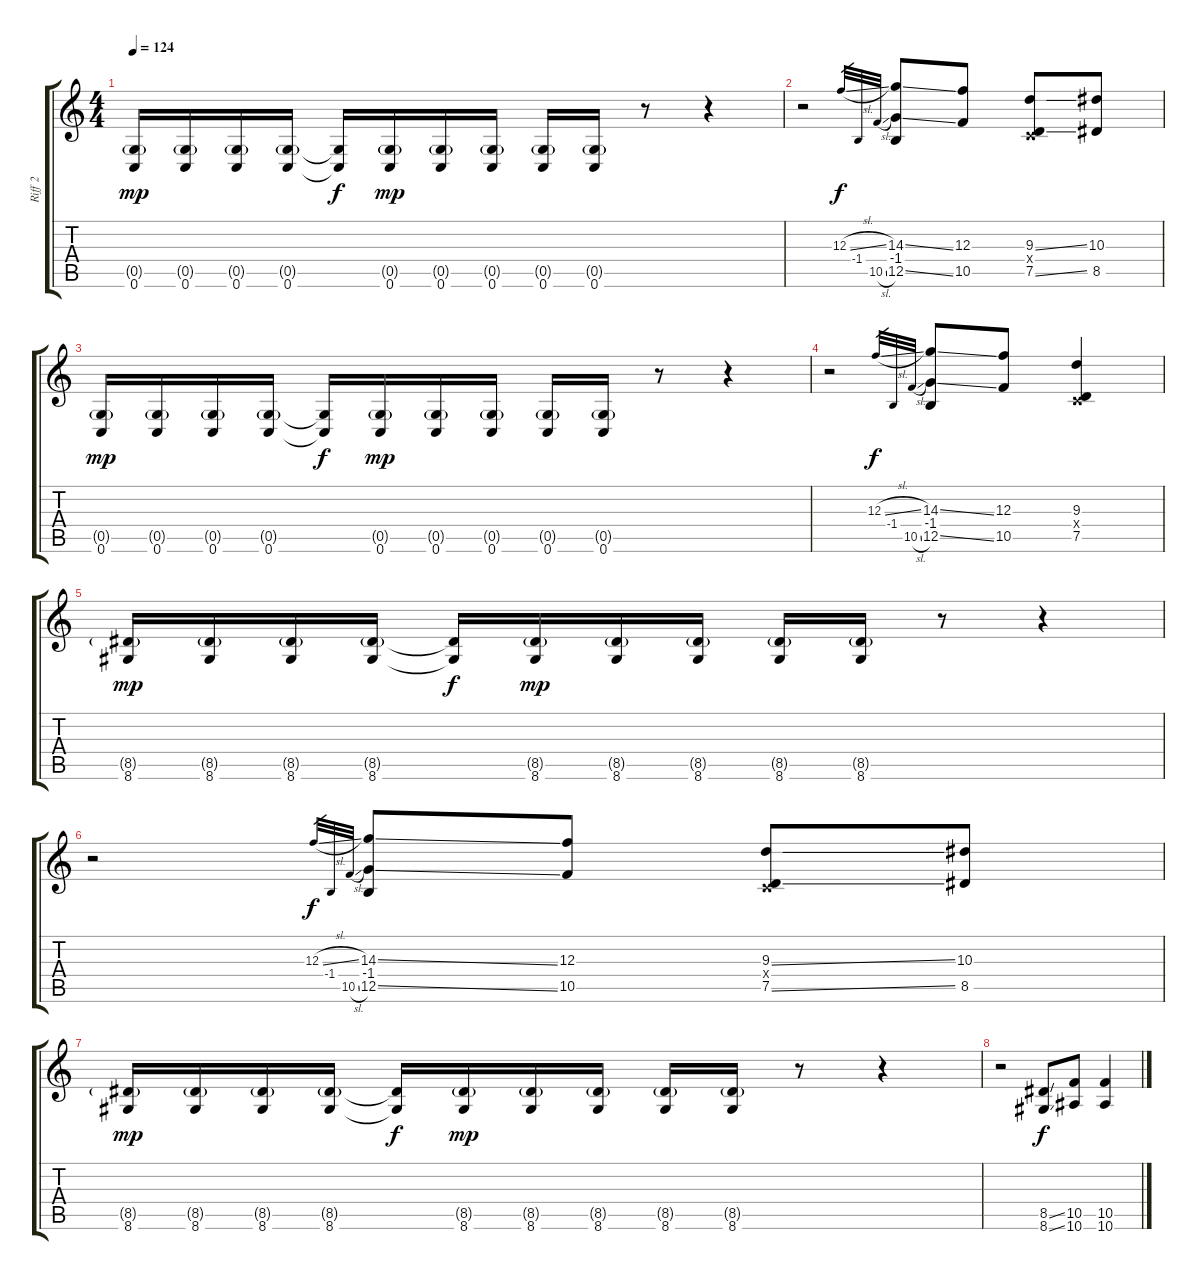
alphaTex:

\track ("Riff 2" "Riff 2") {instrument distortionguitar}
\staff {score tabs}
\tuning (D4 A3 F3 C3 G2 C2) {hide}
\ts (4 4)
\tempo 124
\clef g2
\ks c
(0.5{g} 0.6).16{dy mp} (0.5{g} 0.6).16 (0.5{g} 0.6).16 (0.5{g} 0.6).16 (0.5{t} 0.6{t}).16{dy f} (0.5{g} 0.6).16{dy mp} (0.5{g} 0.6).16 (0.5{g} 0.6).16 (0.5{g} 0.6).16 (0.5{g} 0.6).16 r.8 r.4 |
r.2 12.3{sl}.32{gr dy f} -1.4.32{gr} 10.5{sl}.32{gr} (14.3{ss} -1.4 12.5{ss}).8 (12.3 10.5).8 (9.3{ss} 0.4{x} 7.5{ss}).8 (10.3 8.5).8 |
(0.5{g} 0.6).16{dy mp} (0.5{g} 0.6).16 (0.5{g} 0.6).16 (0.5{g} 0.6).16 (0.5{t} 0.6{t}).16{dy f} (0.5{g} 0.6).16{dy mp} (0.5{g} 0.6).16 (0.5{g} 0.6).16 (0.5{g} 0.6).16 (0.5{g} 0.6).16 r.8 r.4 |
r.2 12.3{sl}.32{gr dy f} -1.4.32{gr} 10.5{sl}.32{gr} (14.3{ss} -1.4 12.5{ss}).8 (12.3 10.5).8 (9.3 0.4{x} 7.5).4 |
(8.5{g} 8.6).16{dy mp} (8.5{g} 8.6).16 (8.5{g} 8.6).16 (8.5{g} 8.6).16 (8.5{t} 8.6{t}).16{dy f} (8.5{g} 8.6).16{dy mp} (8.5{g} 8.6).16 (8.5{g} 8.6).16 (8.5{g} 8.6).16 (8.5{g} 8.6).16 r.8 r.4 |
r.2 12.3{sl}.32{gr dy f} -1.4.32{gr} 10.5{sl}.32{gr} (14.3{ss} -1.4 12.5{ss}).8 (12.3 10.5).8 (9.3{ss} 0.4{x} 7.5{ss}).8 (10.3 8.5).8 |
(8.5{g} 8.6).16{dy mp} (8.5{g} 8.6).16 (8.5{g} 8.6).16 (8.5{g} 8.6).16 (8.5{t} 8.6{t}).16{dy f} (8.5{g} 8.6).16{dy mp} (8.5{g} 8.6).16 (8.5{g} 8.6).16 (8.5{g} 8.6).16 (8.5{g} 8.6).16 r.8 r.4 |
r.2 (8.5{ss} 8.6{ss}).8{dy f} (10.5 10.6).8 (10.5 10.6{ss}).4
